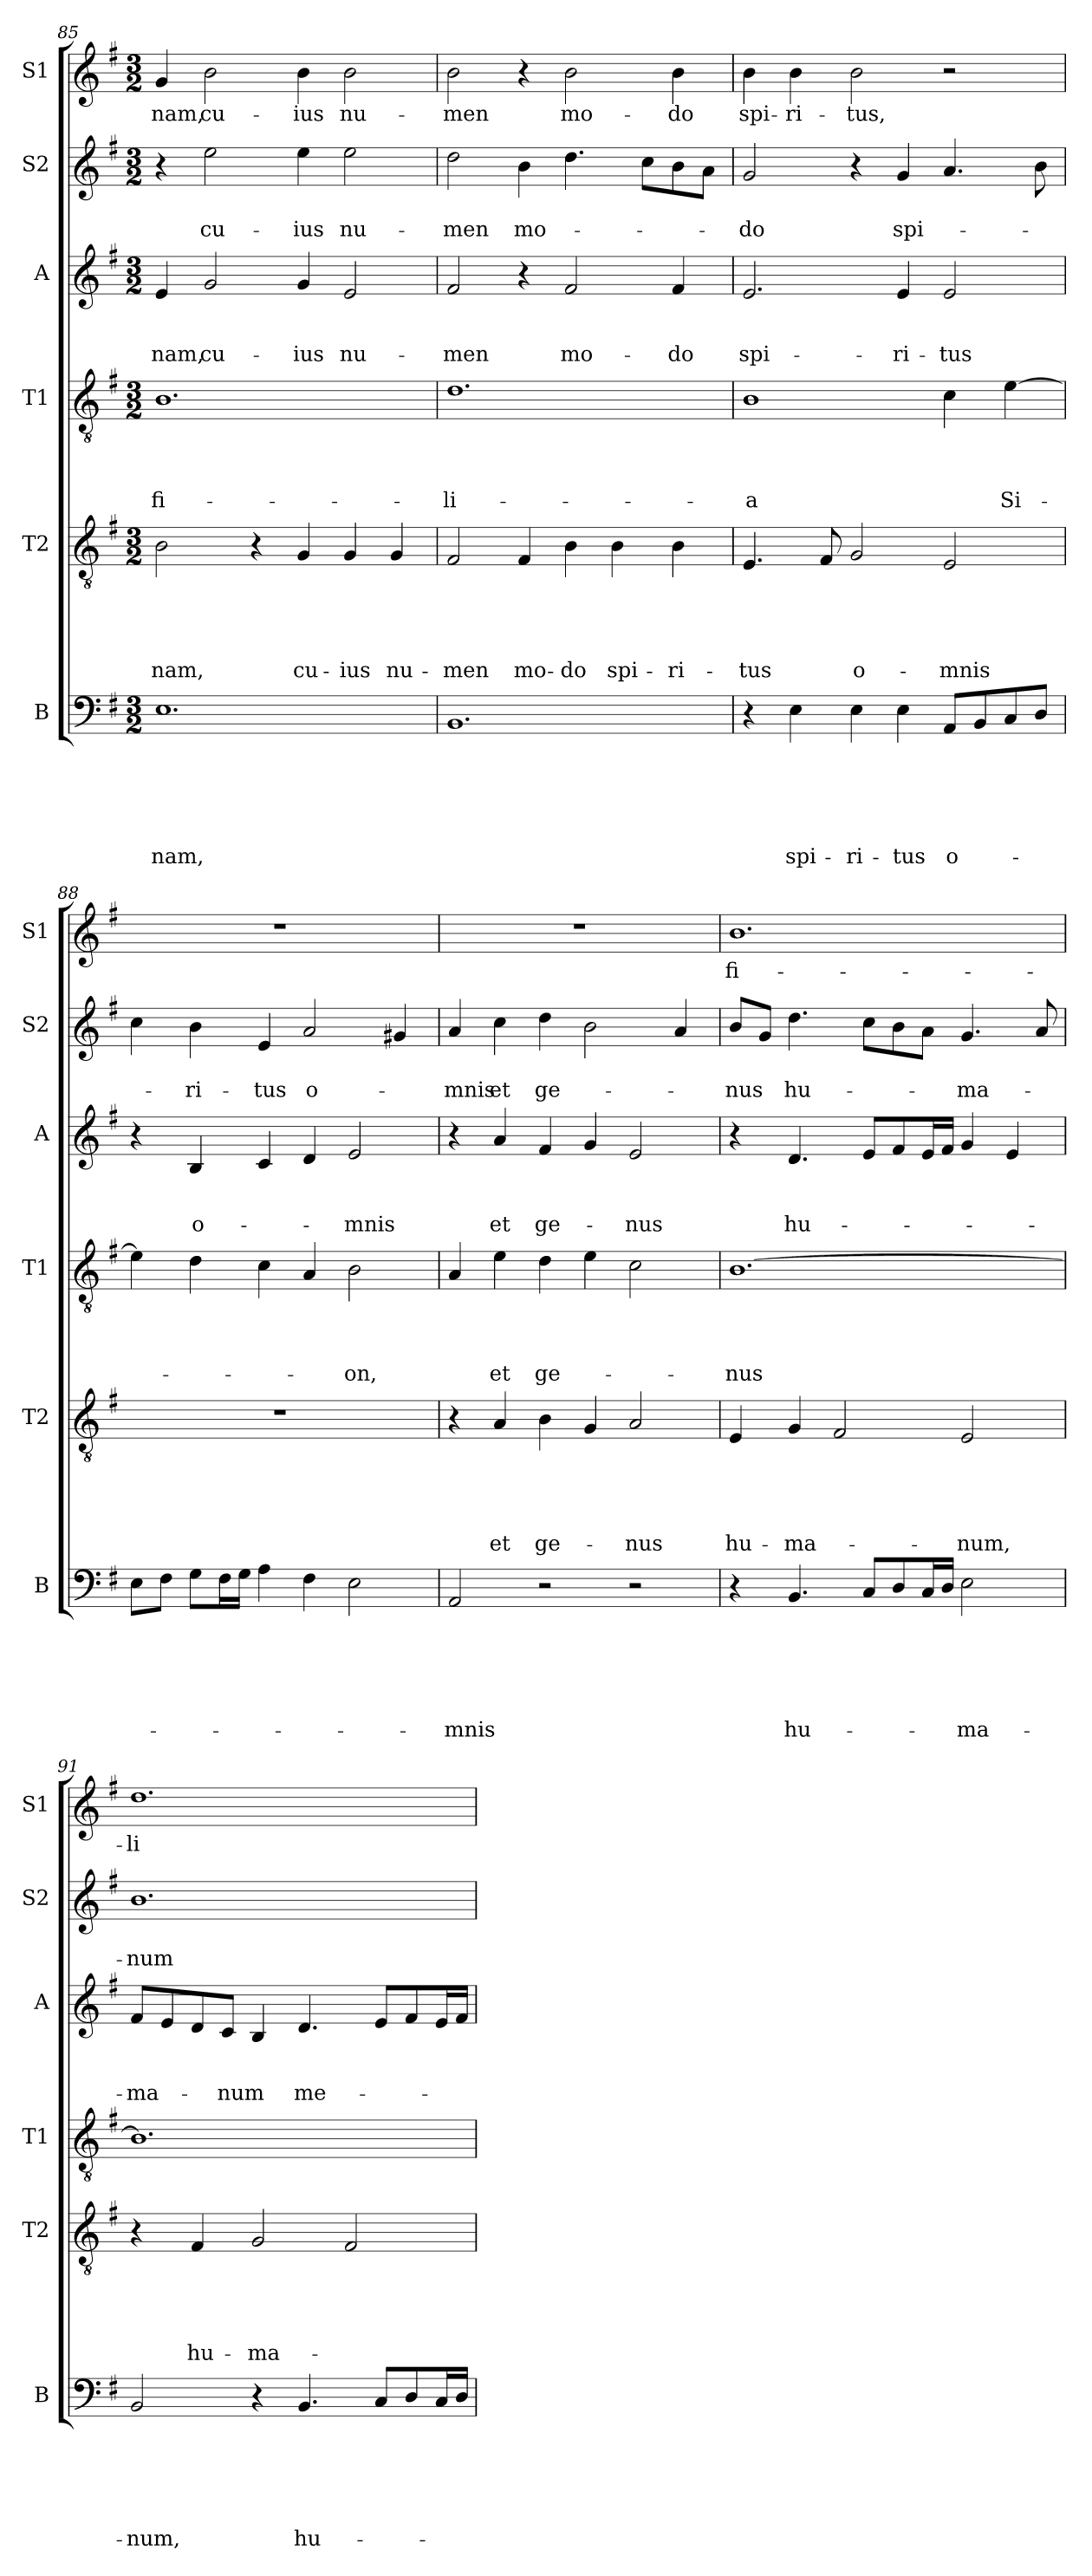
**kern	**text	**text	**text	**text	**text	**text	**kern	**text	**text	**text	**text	**text	**kern	**text	**text	**text	**text	**kern	**text	**text	**text	**kern	**text	**text	**kern	**text
*part6	*part6	*part6	*part6	*part6	*part6	*part6	*part5	*part5	*part5	*part5	*part5	*part5	*part4	*part4	*part4	*part4	*part4	*part3	*part3	*part3	*part3	*part2	*part2	*part2	*part1	*part1
*staff6	*staff6	*staff6	*staff6	*staff6	*staff6	*staff6	*staff5	*staff5	*staff5	*staff5	*staff5	*staff5	*staff4	*staff4	*staff4	*staff4	*staff4	*staff3	*staff3	*staff3	*staff3	*staff2	*staff2	*staff2	*staff1	*staff1
*I"B	*	*	*	*	*	*	*I"T2	*	*	*	*	*	*I"T1	*	*	*	*	*I"A	*	*	*	*I"S2	*	*	*I"S1	*
*I'B	*	*	*	*	*	*	*I'T2	*	*	*	*	*	*I'T1	*	*	*	*	*I'A	*	*	*	*I'S2	*	*	*I'S1	*
*clefF4	*	*	*	*	*	*	*clefGv2	*	*	*	*	*	*clefGv2	*	*	*	*	*clefG2	*	*	*	*clefG2	*	*	*clefG2	*
*k[f#]	*	*	*	*	*	*	*k[f#]	*	*	*	*	*	*k[f#]	*	*	*	*	*k[f#]	*	*	*	*k[f#]	*	*	*k[f#]	*
*G:	*	*	*	*	*	*	*G:	*	*	*	*	*	*G:	*	*	*	*	*G:	*	*	*	*G:	*	*	*G:	*
*M3/2	*	*	*	*	*	*	*M3/2	*	*	*	*	*	*M3/2	*	*	*	*	*M3/2	*	*	*	*M3/2	*	*	*M3/2	*
=85	=85	=85	=85	=85	=85	=85	=85	=85	=85	=85	=85	=85	=85	=85	=85	=85	=85	=85	=85	=85	=85	=85	=85	=85	=85	=85
!	!	!	!	!	!	!LO:LY:b	!	!	!	!	!	!LO:LY:b	!	!	!	!	!LO:LY:b	!	!	!	!LO:LY:b	!	!	!	!	!LO:LY:b
1.E	.	.	.	.	.	-nam,	2B\	.	.	.	.	-nam,	1.B	.	.	.	fi-	4e/	.	.	-nam,	4r	.	.	4g/	-nam,
!	!	!	!	!	!	!	!	!	!	!	!	!	!	!	!	!	!	!	!	!	!LO:LY:b	!	!	!LO:LY:b	!	!LO:LY:b
.	.	.	.	.	.	.	.	.	.	.	.	.	.	.	.	.	.	2g/	.	.	cu-	2ee\	.	cu-	2b\	cu-
.	.	.	.	.	.	.	4r	.	.	.	.	.	.	.	.	.	.	.	.	.	.	.	.	.	.	.
!	!	!	!	!	!	!	!	!	!	!	!	!LO:LY:b	!	!	!	!	!	!	!	!	!LO:LY:b	!	!	!LO:LY:b	!	!LO:LY:b
.	.	.	.	.	.	.	4G/	.	.	.	.	cu-	.	.	.	.	.	4g/	.	.	-ius	4ee\	.	-ius	4b\	-ius
!	!	!	!	!	!	!	!	!	!	!	!	!LO:LY:b	!	!	!	!	!	!	!	!	!LO:LY:b	!	!	!LO:LY:b	!	!LO:LY:b
.	.	.	.	.	.	.	4G/	.	.	.	.	-ius	.	.	.	.	.	2e/	.	.	nu-	2ee\	.	nu-	2b\	nu-
!	!	!	!	!	!	!	!	!	!	!	!	!LO:LY:b	!	!	!	!	!	!	!	!	!	!	!	!	!	!
.	.	.	.	.	.	.	4G/	.	.	.	.	nu-	.	.	.	.	.	.	.	.	.	.	.	.	.	.
!!LO:LB:g=z
=86	=86	=86	=86	=86	=86	=86	=86	=86	=86	=86	=86	=86	=86	=86	=86	=86	=86	=86	=86	=86	=86	=86	=86	=86	=86	=86
!	!	!	!	!	!	!	!	!	!	!	!	!LO:LY:b	!	!	!	!	!LO:LY:b:rj	!	!	!	!LO:LY:b	!	!	!LO:LY:b	!	!LO:LY:b
1.BB	.	.	.	.	.	.	2F#/	.	.	.	.	-men	1.d	.	.	.	-li-	2f#/	.	.	-men	2dd\	.	-men	2b\	-men
!	!	!	!	!	!	!	!	!	!	!	!	!LO:LY:b	!	!	!	!	!	!	!	!	!	!	!	!LO:LY:b	!	!
.	.	.	.	.	.	.	4F#/	.	.	.	.	mo-	.	.	.	.	.	4r	.	.	.	4b\	.	mo-	4r	.
!	!	!	!	!	!	!	!	!	!	!	!	!LO:LY:b	!	!	!	!	!	!	!	!	!LO:LY:b	!	!	!	!	!LO:LY:b
.	.	.	.	.	.	.	4B\	.	.	.	.	-do	.	.	.	.	.	2f#/	.	.	mo-	4.dd\	.	.	2b\	mo-
!	!	!	!	!	!	!	!	!	!	!	!	!LO:LY:b	!	!	!	!	!	!	!	!	!	!	!	!	!	!
.	.	.	.	.	.	.	4B\	.	.	.	.	spi-	.	.	.	.	.	.	.	.	.	.	.	.	.	.
.	.	.	.	.	.	.	.	.	.	.	.	.	.	.	.	.	.	.	.	.	.	8cc\L	.	.	.	.
!	!	!	!	!	!	!	!	!	!	!	!	!LO:LY:b	!	!	!	!	!	!	!	!	!LO:LY:b	!	!	!	!	!LO:LY:b
.	.	.	.	.	.	.	4B\	.	.	.	.	-ri-	.	.	.	.	.	4f#/	.	.	-do	8b\	.	.	4b\	-do
.	.	.	.	.	.	.	.	.	.	.	.	.	.	.	.	.	.	.	.	.	.	8a\J	.	.	.	.
=87	=87	=87	=87	=87	=87	=87	=87	=87	=87	=87	=87	=87	=87	=87	=87	=87	=87	=87	=87	=87	=87	=87	=87	=87	=87	=87
!	!	!	!	!	!	!	!	!	!	!	!	!LO:LY:b	!	!	!	!	!LO:LY:b:rj	!	!	!	!LO:LY:b	!	!	!LO:LY:b	!	!LO:LY:b
4r	.	.	.	.	.	.	4.E/	.	.	.	.	-tus	1B	.	.	.	-a	2.e/	.	.	spi-	2g/	.	-do	4b\	spi-
!	!	!	!	!	!	!LO:LY:b	!	!	!	!	!	!	!	!	!	!	!	!	!	!	!	!	!	!	!	!LO:LY:b
4E\	.	.	.	.	.	spi-	.	.	.	.	.	.	.	.	.	.	.	.	.	.	.	.	.	.	4b\	-ri-
.	.	.	.	.	.	.	8F#/	.	.	.	.	.	.	.	.	.	.	.	.	.	.	.	.	.	.	.
!	!	!	!	!	!	!LO:LY:b	!	!	!	!	!	!LO:LY:b	!	!	!	!	!	!	!	!	!	!	!	!	!	!LO:LY:b
4E\	.	.	.	.	.	-ri-	2G/	.	.	.	.	o-	.	.	.	.	.	.	.	.	.	4r	.	.	2b\	-tus,
!	!	!	!	!	!	!LO:LY:b	!	!	!	!	!	!	!	!	!	!	!	!	!	!	!LO:LY:b	!	!	!LO:LY:b	!	!
4E\	.	.	.	.	.	-tus	.	.	.	.	.	.	.	.	.	.	.	4e/	.	.	-ri-	4g/	.	spi-	.	.
!	!	!	!	!	!	!LO:LY:b	!	!	!	!	!	!LO:LY:b	!	!	!	!	!	!	!	!	!LO:LY:b	!	!	!	!	!
8AA/L	.	.	.	.	.	o-	2E/	.	.	.	.	-mnis	4c\	.	.	.	.	2e/	.	.	-tus	4.a/	.	.	2r	.
8BB/	.	.	.	.	.	.	.	.	.	.	.	.	.	.	.	.	.	.	.	.	.	.	.	.	.	.
!	!	!	!	!	!	!	!	!	!	!	!	!	!	!	!	!	!LO:LY:b	!	!	!	!	!	!	!	!	!
8C/	.	.	.	.	.	.	.	.	.	.	.	.	[>4e\	.	.	.	Si-	.	.	.	.	.	.	.	.	.
8D/J	.	.	.	.	.	.	.	.	.	.	.	.	.	.	.	.	.	.	.	.	.	8b\	.	.	.	.
=88	=88	=88	=88	=88	=88	=88	=88	=88	=88	=88	=88	=88	=88	=88	=88	=88	=88	=88	=88	=88	=88	=88	=88	=88	=88	=88
!	!	!	!	!	!	!	!LO:N:vis=1	!	!	!	!	!	!	!	!	!	!	!	!	!	!	!	!	!	!LO:N:vis=1	!
8E\L	.	.	.	.	.	.	1.r	.	.	.	.	.	4e\]	.	.	.	.	4r	.	.	.	4cc\	.	.	1.r	.
8F#\J	.	.	.	.	.	.	.	.	.	.	.	.	.	.	.	.	.	.	.	.	.	.	.	.	.	.
!	!	!	!	!	!	!	!	!	!	!	!	!	!	!	!	!	!	!	!	!	!LO:LY:b	!	!	!LO:LY:b	!	!
8G\L	.	.	.	.	.	.	.	.	.	.	.	.	4d\	.	.	.	.	4B/	.	.	o-	4b\	.	-ri-	.	.
16F#\L	.	.	.	.	.	.	.	.	.	.	.	.	.	.	.	.	.	.	.	.	.	.	.	.	.	.
16G\JJ	.	.	.	.	.	.	.	.	.	.	.	.	.	.	.	.	.	.	.	.	.	.	.	.	.	.
!	!	!	!	!	!	!	!	!	!	!	!	!	!	!	!	!	!	!	!	!	!	!	!	!LO:LY:b	!	!
4A\	.	.	.	.	.	.	.	.	.	.	.	.	4c\	.	.	.	.	4c/	.	.	.	4e/	.	-tus	.	.
!	!	!	!	!	!	!	!	!	!	!	!	!	!	!	!	!	!	!	!	!	!	!	!	!LO:LY:b	!	!
4F#\	.	.	.	.	.	.	.	.	.	.	.	.	4A/	.	.	.	.	4d/	.	.	.	2a/	.	o-	.	.
!	!	!	!	!	!	!	!	!	!	!	!	!	!	!	!	!	!LO:LY:b	!	!	!	!LO:LY:b	!	!	!	!	!
2E\	.	.	.	.	.	.	.	.	.	.	.	.	2B\	.	.	.	-on,	2e/	.	.	-mnis	.	.	.	.	.
.	.	.	.	.	.	.	.	.	.	.	.	.	.	.	.	.	.	.	.	.	.	4g#/	.	.	.	.
=89	=89	=89	=89	=89	=89	=89	=89	=89	=89	=89	=89	=89	=89	=89	=89	=89	=89	=89	=89	=89	=89	=89	=89	=89	=89	=89
!	!	!	!	!	!	!LO:LY:b	!	!	!	!	!	!	!	!	!	!	!	!	!	!	!	!	!	!LO:LY:b	!LO:N:vis=1	!
2AA/	.	.	.	.	.	-mnis	4r	.	.	.	.	.	4A/	.	.	.	.	4r	.	.	.	4a/	.	-mnis	1.r	.
!	!	!	!	!	!	!	!	!	!	!	!	!LO:LY:b	!	!	!	!	!LO:LY:b	!	!	!	!LO:LY:b	!	!	!LO:LY:b	!	!
.	.	.	.	.	.	.	4A/	.	.	.	.	et	4e\	.	.	.	et	4a/	.	.	et	4cc\	.	et	.	.
!	!	!	!	!	!	!	!	!	!	!	!	!LO:LY:b	!	!	!	!	!LO:LY:b	!	!	!	!LO:LY:b	!	!	!LO:LY:b	!	!
2r	.	.	.	.	.	.	4B\	.	.	.	.	ge-	4d\	.	.	.	ge-	4f#/	.	.	ge-	4dd\	.	ge-	.	.
.	.	.	.	.	.	.	4G/	.	.	.	.	.	4e\	.	.	.	.	4g/	.	.	.	2b\	.	.	.	.
!	!	!	!	!	!	!	!	!	!	!	!	!LO:LY:b	!	!	!	!	!	!	!	!	!LO:LY:b	!	!	!	!	!
2r	.	.	.	.	.	.	2A/	.	.	.	.	-nus	2c\	.	.	.	.	2e/	.	.	-nus	.	.	.	.	.
.	.	.	.	.	.	.	.	.	.	.	.	.	.	.	.	.	.	.	.	.	.	4a/	.	.	.	.
!!LO:PB:g=z
=90	=90	=90	=90	=90	=90	=90	=90	=90	=90	=90	=90	=90	=90	=90	=90	=90	=90	=90	=90	=90	=90	=90	=90	=90	=90	=90
!	!	!	!	!	!	!	!	!	!	!	!	!LO:LY:b	!	!	!	!	!LO:LY:b	!	!	!	!	!	!	!LO:LY:b	!	!LO:LY:b
4r	.	.	.	.	.	.	4E/	.	.	.	.	hu-	[>1.B	.	.	.	-nus	4r	.	.	.	8b/L	.	-nus	1.b	fi-
.	.	.	.	.	.	.	.	.	.	.	.	.	.	.	.	.	.	.	.	.	.	8g/J	.	.	.	.
!	!	!	!	!	!	!LO:LY:b	!	!	!	!	!	!LO:LY:b	!	!	!	!	!	!	!	!	!LO:LY:b	!	!	!LO:LY:b	!	!
4.BB/	.	.	.	.	.	hu-	4G/	.	.	.	.	-ma-	.	.	.	.	.	4.d/	.	.	hu-	4.dd\	.	hu-	.	.
.	.	.	.	.	.	.	2F#/	.	.	.	.	.	.	.	.	.	.	.	.	.	.	.	.	.	.	.
8C/L	.	.	.	.	.	.	.	.	.	.	.	.	.	.	.	.	.	8e/L	.	.	.	8cc\L	.	.	.	.
8D/	.	.	.	.	.	.	.	.	.	.	.	.	.	.	.	.	.	8f#/	.	.	.	8b\	.	.	.	.
16C/L	.	.	.	.	.	.	.	.	.	.	.	.	.	.	.	.	.	16e/L	.	.	.	8a\J	.	.	.	.
16D/JJ	.	.	.	.	.	.	.	.	.	.	.	.	.	.	.	.	.	16f#/JJ	.	.	.	.	.	.	.	.
!	!	!	!	!	!	!LO:LY:b	!	!	!	!	!	!LO:LY:b	!	!	!	!	!	!	!	!	!	!	!	!LO:LY:b	!	!
2E\	.	.	.	.	.	-ma-	2E/	.	.	.	.	-num,	.	.	.	.	.	4g/	.	.	.	4.g/	.	-ma-	.	.
.	.	.	.	.	.	.	.	.	.	.	.	.	.	.	.	.	.	4e/	.	.	.	.	.	.	.	.
.	.	.	.	.	.	.	.	.	.	.	.	.	.	.	.	.	.	.	.	.	.	8a/	.	.	.	.
=91	=91	=91	=91	=91	=91	=91	=91	=91	=91	=91	=91	=91	=91	=91	=91	=91	=91	=91	=91	=91	=91	=91	=91	=91	=91	=91
!	!	!	!	!	!	!LO:LY:b	!	!	!	!	!	!	!	!	!	!	!	!	!	!	!LO:LY:b	!	!	!LO:LY:b	!	!LO:LY:b:rj
2BB/	.	.	.	.	.	-num,	4r	.	.	.	.	.	1.B]	.	.	.	.	8f#/L	.	.	-ma-	1.b	.	-num	1.dd	-li-
.	.	.	.	.	.	.	.	.	.	.	.	.	.	.	.	.	.	8e/	.	.	.	.	.	.	.	.
!	!	!	!	!	!	!	!	!	!	!	!	!LO:LY:b	!	!	!	!	!	!	!	!	!	!	!	!	!	!
.	.	.	.	.	.	.	4F#/	.	.	.	.	hu-	.	.	.	.	.	8d/	.	.	.	.	.	.	.	.
!	!	!	!	!	!	!	!	!	!	!	!	!	!	!	!	!	!	!	!	!	!LO:LY:b	!	!	!	!	!
.	.	.	.	.	.	.	.	.	.	.	.	.	.	.	.	.	.	8c/J	.	.	-num	.	.	.	.	.
!	!	!	!	!	!	!	!	!	!	!	!	!LO:LY:b	!	!	!	!	!	!	!	!	!	!	!	!	!	!
4r	.	.	.	.	.	.	2G/	.	.	.	.	-ma-	.	.	.	.	.	4B/	.	.	.	.	.	.	.	.
!	!	!	!	!	!	!LO:LY:b	!	!	!	!	!	!	!	!	!	!	!	!	!	!	!LO:LY:b	!	!	!	!	!
4.BB/	.	.	.	.	.	hu-	.	.	.	.	.	.	.	.	.	.	.	4.d/	.	.	me-	.	.	.	.	.
.	.	.	.	.	.	.	2F#/	.	.	.	.	.	.	.	.	.	.	.	.	.	.	.	.	.	.	.
8C/L	.	.	.	.	.	.	.	.	.	.	.	.	.	.	.	.	.	8e/L	.	.	.	.	.	.	.	.
8D/	.	.	.	.	.	.	.	.	.	.	.	.	.	.	.	.	.	8f#/	.	.	.	.	.	.	.	.
16C/L	.	.	.	.	.	.	.	.	.	.	.	.	.	.	.	.	.	16e/L	.	.	.	.	.	.	.	.
16D/JJ	.	.	.	.	.	.	.	.	.	.	.	.	.	.	.	.	.	16f#/JJ	.	.	.	.	.	.	.	.
=	=	=	=	=	=	=	=	=	=	=	=	=	=	=	=	=	=	=	=	=	=	=	=	=	=	=
*-	*-	*-	*-	*-	*-	*-	*-	*-	*-	*-	*-	*-	*-	*-	*-	*-	*-	*-	*-	*-	*-	*-	*-	*-	*-	*-
